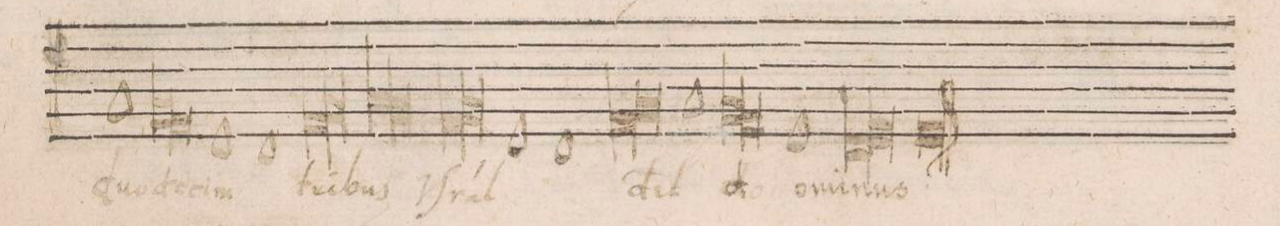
**kern	**text
*I"TENOR	*
*clefC4	*
*k[b-]	*
*met(C|)	*
*M2/1	*
1G	du-
*lig	*
1F	-o-
=15-	=15-
1E	.
*Xlig	*
1D	-de-
=16-	=16-
1C	-cim
*lig	*
1E	tri-
=17-	=17-
1F	.
*Xlig	*
*lig	*
1G	-bus
=18-	=18-
1F	.
*Xlig	*
*lig	*
1E	Iſ-
=19-	=19-
1F	.
*Xlig	*
1D	-ra-
=20-	=20-
1C	-(e)l
*lig	*
1E	di-
=21-	=21-
1F	.
*Xlig	*
1G	-cit
=22-	=22-
*lig	*
1F	do-
1E	.
*Xlig	*
=23-	=23-
1D	.
*lig	*
1C	-mi-
=24-	=24-
1D	.
*Xlig	*
00D/	-nus.
=25-	=25-
=26-	=26-
0.ryy	.
=27-	=27-
=||	=||
*-	*-
